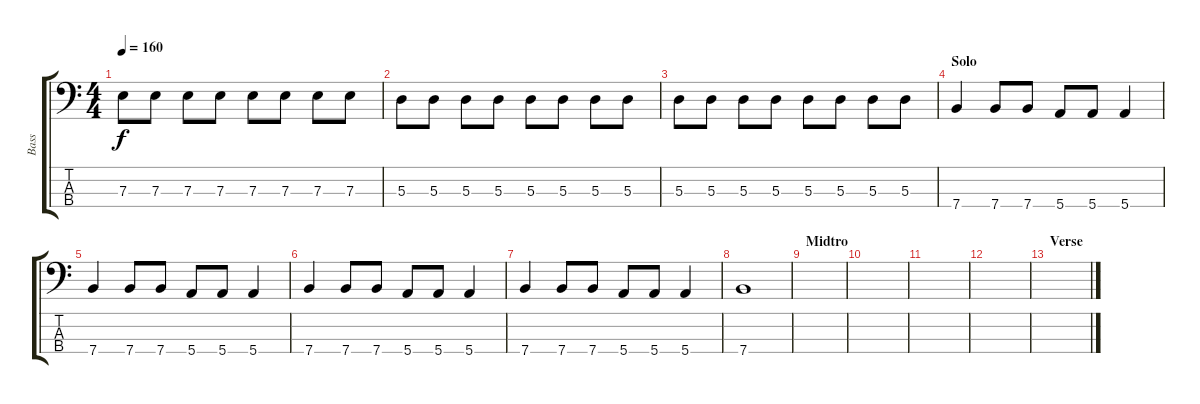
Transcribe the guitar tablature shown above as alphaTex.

\track ("Bass" "Bass") {instrument electricbassfinger}
\staff {score tabs}
\tuning (G2 D2 A1 E1) {hide}
\ts (4 4)
\tempo 160
\clef f4
\ks c
7.3.8{dy f} 7.3.8 7.3.8 7.3.8 7.3.8 7.3.8 7.3.8 7.3.8 |
5.3.8 5.3.8 5.3.8 5.3.8 5.3.8 5.3.8 5.3.8 5.3.8 |
5.3.8 5.3.8 5.3.8 5.3.8 5.3.8 5.3.8 5.3.8 5.3.8 |
\section ("" "Solo")
7.4.4 7.4.8 7.4.8 5.4.8 5.4.8 5.4.4 |
7.4.4 7.4.8 7.4.8 5.4.8 5.4.8 5.4.4 |
7.4.4 7.4.8 7.4.8 5.4.8 5.4.8 5.4.4 |
7.4.4 7.4.8 7.4.8 5.4.8 5.4.8 5.4.4 |
7.4.1 |
\section ("" "Midtro")
|
|
|
|
\section ("" "Verse")
